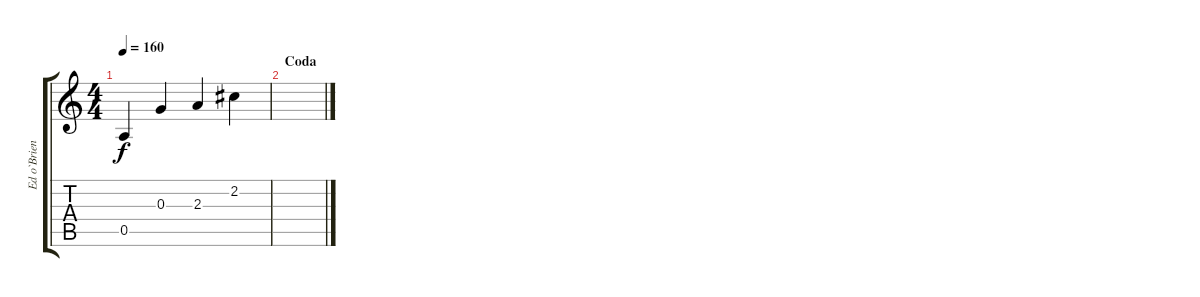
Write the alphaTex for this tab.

\track ("Ed o`Brien " "Ed o`Brien") {instrument electricguitarclean}
\staff {score tabs}
\tuning (E4 B3 G3 D3 A2 E2) {hide}
\ts (4 4)
\tempo 160
\clef g2
\ks c
0.5.4{dy f} 0.3.4 2.3.4 2.2.4 |
\section ("" "Coda")
